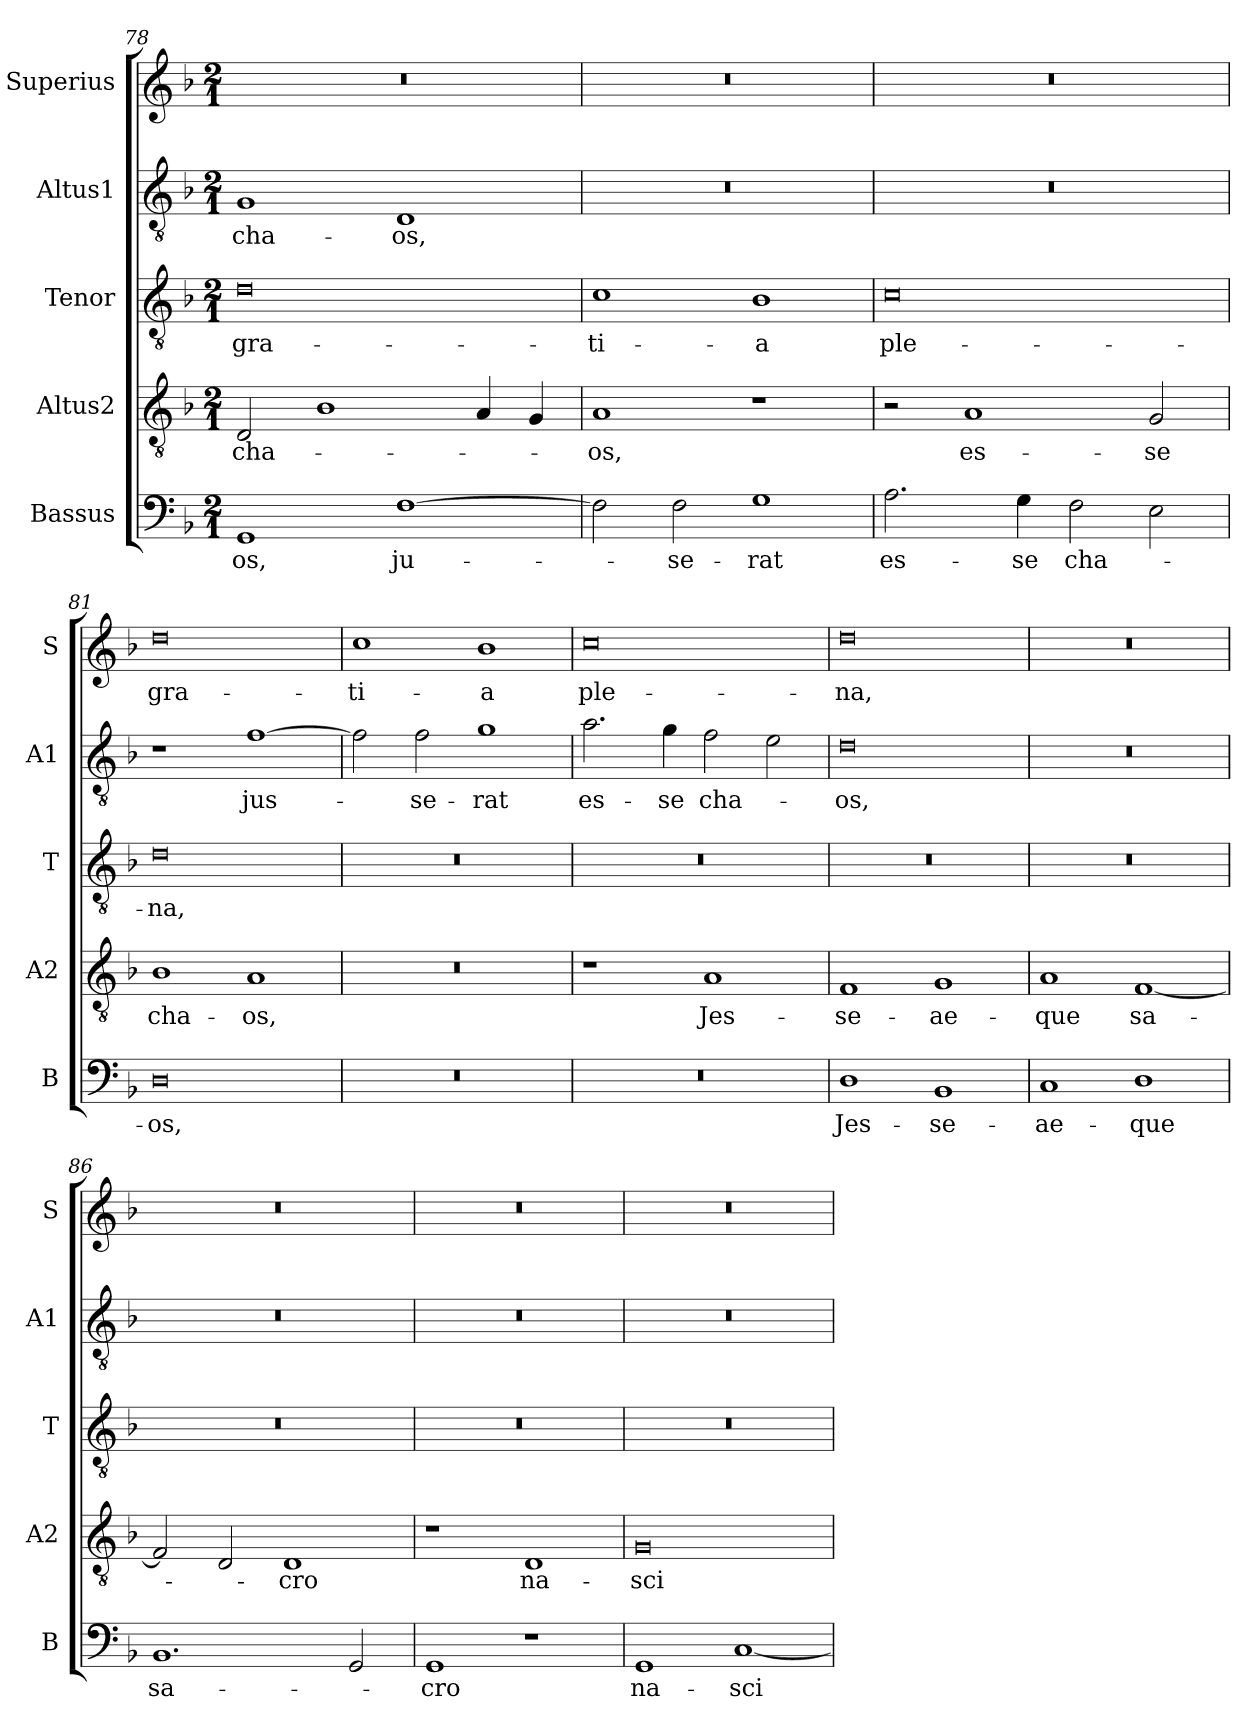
**kern	**text	**kern	**text	**kern	**text	**kern	**text	**kern	**text
*part5	*part5	*part4	*part4	*part3	*part3	*part2	*part2	*part1	*part1
*staff5	*staff5	*staff4	*staff4	*staff3	*staff3	*staff2	*staff2	*staff1	*staff1
*I"Bassus	*	*I"Altus2	*	*I"Tenor	*	*I"Altus1	*	*I"Superius	*
*I'B	*	*I'A2	*	*I'T	*	*I'A1	*	*I'S	*
*clefF4	*	*clefGv2	*	*clefGv2	*	*clefGv2	*	*clefG2	*
*k[b-]	*	*k[b-]	*	*k[b-]	*	*k[b-]	*	*k[b-]	*
*M2/1	*	*M2/1	*	*M2/1	*	*M2/1	*	*M2/1	*
=78	=78	=78	=78	=78	=78	=78	=78	=78	=78
1GG	-os,	2D/	cha-	0d	gra-	1G	cha-	0r	.
.	.	1B-	.	.	.	.	.	.	.
[1F	ju-	.	.	.	.	1D	-os,	.	.
.	.	4A/	.	.	.	.	.	.	.
.	.	4G/	.	.	.	.	.	.	.
=79	=79	=79	=79	=79	=79	=79	=79	=79	=79
2F\]	.	1A	-os,	1c	-ti-	0r	.	0r	.
2F\	-se-	.	.	.	.	.	.	.	.
1G	-rat	1r	.	1B-	-a	.	.	.	.
=80	=80	=80	=80	=80	=80	=80	=80	=80	=80
2.A\	es-	2r	.	0c	ple-	0r	.	0r	.
.	.	1A	es-	.	.	.	.	.	.
4G\	-se	.	.	.	.	.	.	.	.
2F\	cha-	.	.	.	.	.	.	.	.
2E\	.	2G/	-se	.	.	.	.	.	.
=81	=81	=81	=81	=81	=81	=81	=81	=81	=81
0D	-os,	1B-	cha-	0d	-na,	1r	.	0dd	gra-
.	.	1A	-os,	.	.	[1f	jus-	.	.
=82	=82	=82	=82	=82	=82	=82	=82	=82	=82
0r	.	0r	.	0r	.	2f\]	.	1cc	-ti-
.	.	.	.	.	.	2f\	-se-	.	.
.	.	.	.	.	.	1g	-rat	1b-	-a
=83	=83	=83	=83	=83	=83	=83	=83	=83	=83
0r	.	1r	.	0r	.	2.a\	es-	0cc	ple-
.	.	.	.	.	.	4g\	-se	.	.
.	.	1A	Jes-	.	.	2f\	cha-	.	.
.	.	.	.	.	.	2e\	.	.	.
=84	=84	=84	=84	=84	=84	=84	=84	=84	=84
1D	Jes-	1F	-se-	0r	.	0d	-os,	0dd	-na,
1BB-	-se-	1G	-ae-	.	.	.	.	.	.
=85	=85	=85	=85	=85	=85	=85	=85	=85	=85
1C	-ae-	1A	-que	0r	.	0r	.	0r	.
1D	-que	[1F	sa-	.	.	.	.	.	.
=86	=86	=86	=86	=86	=86	=86	=86	=86	=86
1.BB-	sa-	2F/]	.	0r	.	0r	.	0r	.
.	.	2D/	.	.	.	.	.	.	.
.	.	1D	-cro	.	.	.	.	.	.
2GG/	.	.	.	.	.	.	.	.	.
=87	=87	=87	=87	=87	=87	=87	=87	=87	=87
1GG	-cro	1r	.	0r	.	0r	.	0r	.
1r	.	1D	na-	.	.	.	.	.	.
=88	=88	=88	=88	=88	=88	=88	=88	=88	=88
1GG	na-	0G	-sci	0r	.	0r	.	0r	.
[1C	-sci	.	.	.	.	.	.	.	.
=	=	=	=	=	=	=	=	=	=
*-	*-	*-	*-	*-	*-	*-	*-	*-	*-
